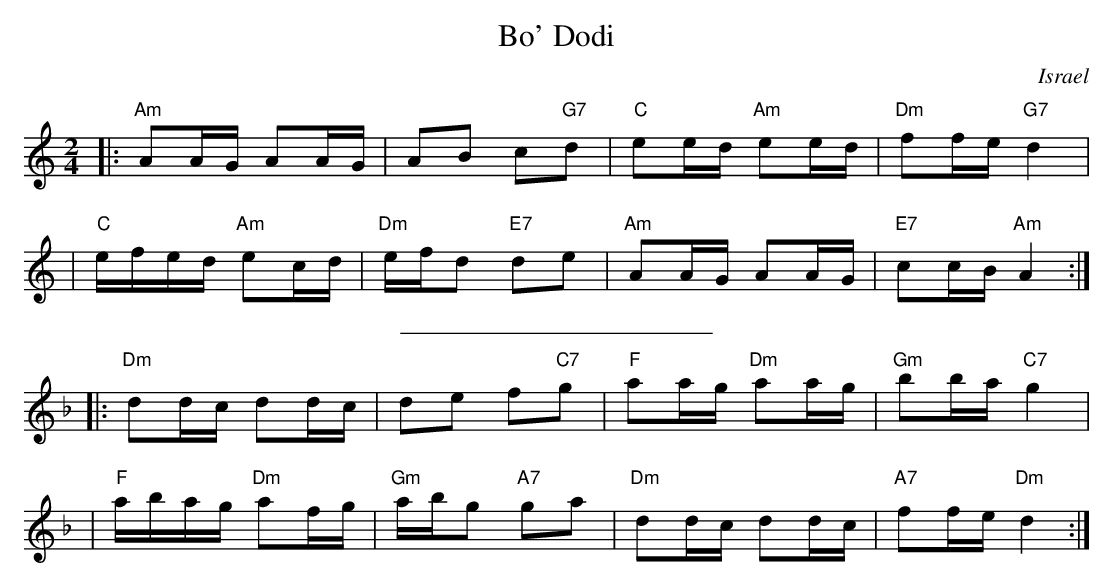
X:1
T: Bo' Dodi
O: Israel
M: 2/4
L: 1/16
P:
K: Am
|: "Am"A2AG A2AG | A2B2 c2"G7"d2 |  "C"e2ed "Am"e2ed | "Dm"f2fe "G7"d4 |
| "C"efed "Am"e2cd | "Dm"efd2 "E7"d2e2 | "Am"A2AG A2AG | "E7"c2cB "Am"A4 :|
%%sep 5 5 200
P:
K: Dm
|: "Dm"d2dc d2dc | d2e2 f2"C7"g2 |  "F"a2ag "Dm"a2ag | "Gm"b2ba "C7"g4 |
| "F"abag "Dm"a2fg | "Gm"abg2 "A7"g2a2 | "Dm"d2dc d2dc | "A7"f2fe "Dm"d4 :|
